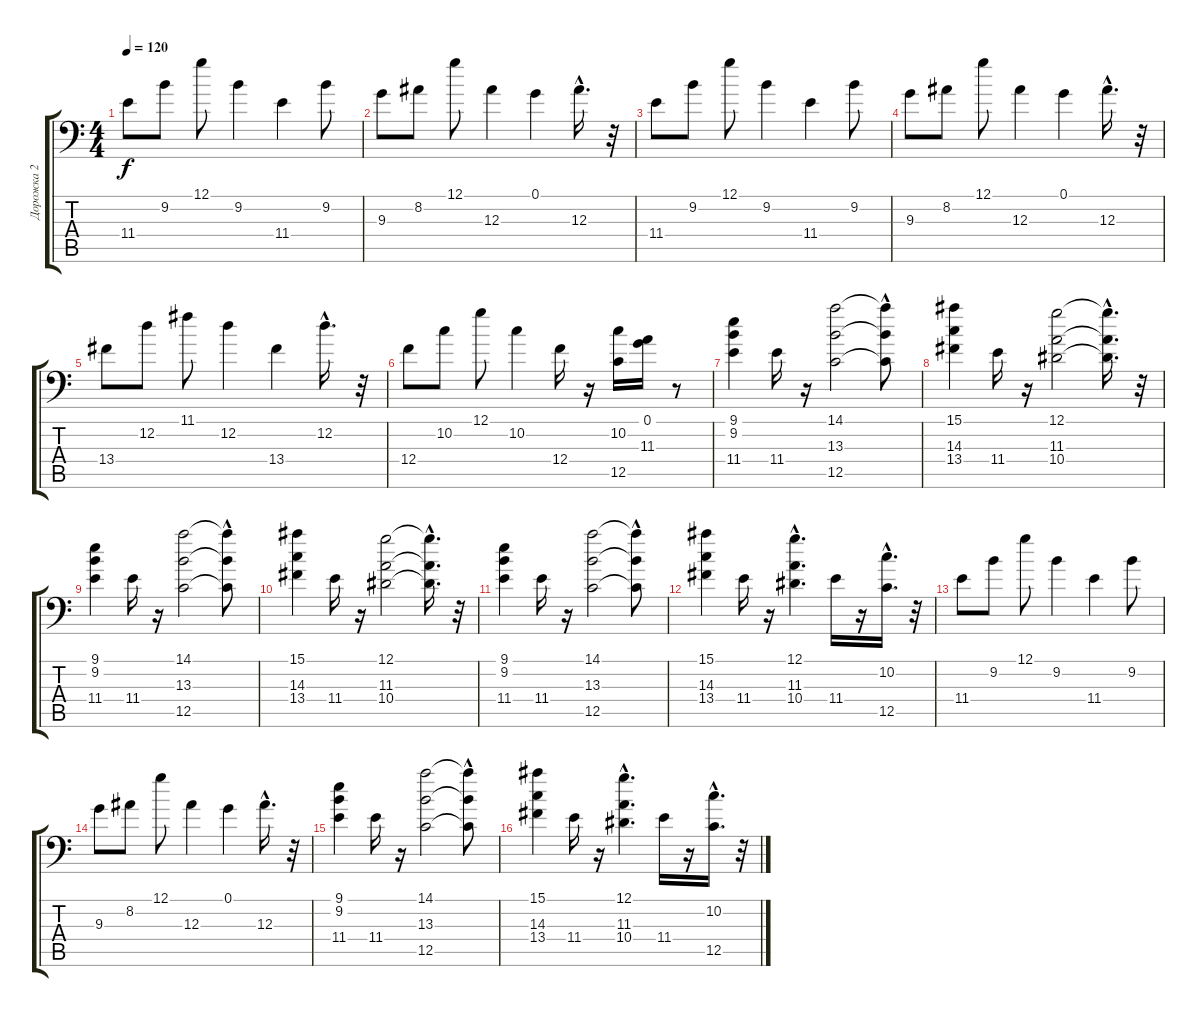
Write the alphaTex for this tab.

\track ("Дорожка 2" "Дорожка 2") {instrument distortionguitar}
\staff {score tabs}
\tuning (G3 D3 Bb2 F2 C2 G1) {hide}
\ts (4 4)
\tempo 120
\clef f4
\ks c
11.4.8{dy f} 9.2.8 12.1.8 9.2.4 11.4.4 9.2.8 |
9.3.8 8.2.8 12.1.8 12.3.4 0.1.4 12.3{hac}.16{d} r.32 |
11.4.8 9.2.8 12.1.8 9.2.4 11.4.4 9.2.8 |
9.3.8 8.2.8 12.1.8 12.3.4 0.1.4 12.3{hac}.16{d} r.32 |
13.4.8 12.2.8 11.1.8 12.2.4 13.4.4 12.2{hac}.16{d} r.32 |
12.4.8 10.2.8 12.1.8 10.2.4 12.4.16 r.16 (10.2 12.5).16 (0.1 11.3).16 r.8 |
(9.1 9.2 11.4).4 11.4.16 r.16 (14.1 13.3 12.5).2 (14.1{t} 13.3{t} 12.5{hac t}).8 |
(15.1 14.3 13.4).4 11.4.16 r.16 (12.1 11.3 10.4).2 (12.1{hac t} 11.3{hac t} 10.4{hac t}).16{d} r.32 |
(9.1 9.2 11.4).4 11.4.16 r.16 (14.1 13.3 12.5).2 (14.1{t} 13.3{t} 12.5{hac t}).8 |
(15.1 14.3 13.4).4 11.4.16 r.16 (12.1 11.3 10.4).2 (12.1{hac t} 11.3{hac t} 10.4{hac t}).16{d} r.32 |
(9.1 9.2 11.4).4 11.4.16 r.16 (14.1 13.3 12.5).2 (14.1{t} 13.3{t} 12.5{hac t}).8 |
(15.1 14.3 13.4).4 11.4.16 r.16 (12.1{hac} 11.3{hac} 10.4{hac}).4{d} 11.4.16 r.16 (10.2{hac} 12.5{hac}).16{d} r.32 |
11.4.8 9.2.8 12.1.8 9.2.4 11.4.4 9.2.8 |
9.3.8 8.2.8 12.1.8 12.3.4 0.1.4 12.3{hac}.16{d} r.32 |
(9.1 9.2 11.4).4 11.4.16 r.16 (14.1 13.3 12.5).2 (14.1{t} 13.3{t} 12.5{hac t}).8 |
(15.1 14.3 13.4).4 11.4.16 r.16 (12.1{hac} 11.3{hac} 10.4{hac}).4{d} 11.4.16 r.16 (10.2{hac} 12.5).16{d} r.32
